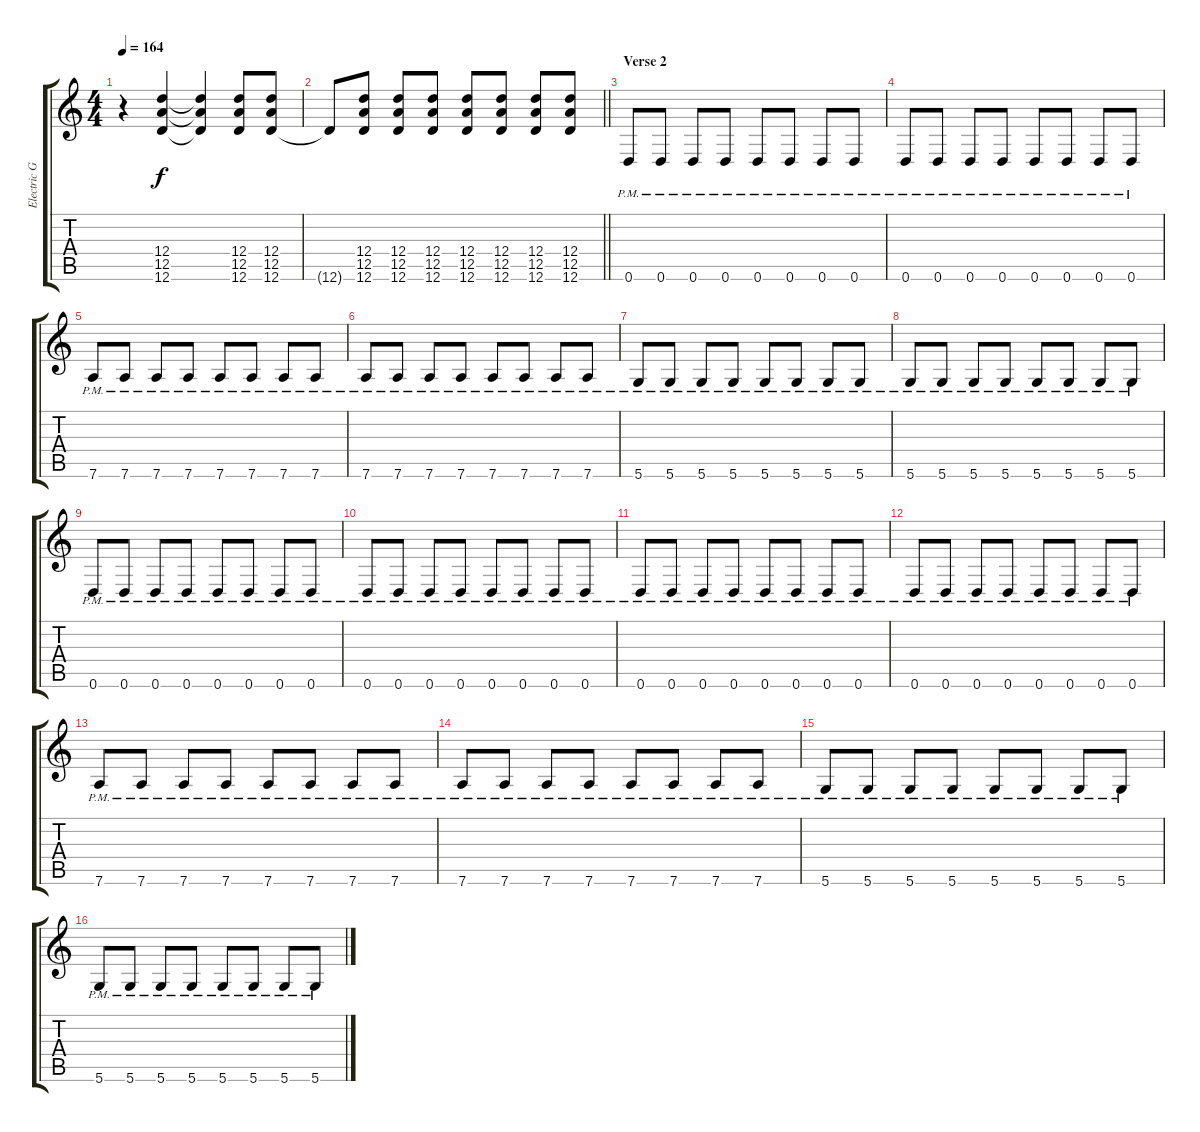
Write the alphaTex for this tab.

\track ("Electric Guitar" "Electric G") {instrument distortionguitar}
\staff {score tabs}
\tuning (E4 B3 G3 D3 A2 D2) {hide}
\ts (4 4)
\tempo 164
\clef g2
\ks c
r.4{dy f} (12.4 12.5 12.6).4 (12.4{t} 12.5{t} 12.6{t}).4 (12.4 12.5 12.6).8 (12.4 12.5 12.6).8 |
\barLineRight lightlight
12.6{t}.8 (12.4 12.5 12.6).8 (12.4 12.5 12.6).8 (12.4 12.5 12.6).8 (12.4 12.5 12.6).8 (12.4 12.5 12.6).8 (12.4 12.5 12.6).8 (12.4 12.5 12.6).8 |
\section ("" "Verse 2")
0.6{pm}.8 0.6{pm}.8 0.6{pm}.8 0.6{pm}.8 0.6{pm}.8 0.6{pm}.8 0.6{pm}.8 0.6{pm}.8 |
0.6{pm}.8 0.6{pm}.8 0.6{pm}.8 0.6{pm}.8 0.6{pm}.8 0.6{pm}.8 0.6{pm}.8 0.6{pm}.8 |
7.6{pm}.8 7.6{pm}.8 7.6{pm}.8 7.6{pm}.8 7.6{pm}.8 7.6{pm}.8 7.6{pm}.8 7.6{pm}.8 |
7.6{pm}.8 7.6{pm}.8 7.6{pm}.8 7.6{pm}.8 7.6{pm}.8 7.6{pm}.8 7.6{pm}.8 7.6{pm}.8 |
5.6{pm}.8 5.6{pm}.8 5.6{pm}.8 5.6{pm}.8 5.6{pm}.8 5.6{pm}.8 5.6{pm}.8 5.6{pm}.8 |
5.6{pm}.8 5.6{pm}.8 5.6{pm}.8 5.6{pm}.8 5.6{pm}.8 5.6{pm}.8 5.6{pm}.8 5.6{pm}.8 |
0.6{pm}.8 0.6{pm}.8 0.6{pm}.8 0.6{pm}.8 0.6{pm}.8 0.6{pm}.8 0.6{pm}.8 0.6{pm}.8 |
0.6{pm}.8 0.6{pm}.8 0.6{pm}.8 0.6{pm}.8 0.6{pm}.8 0.6{pm}.8 0.6{pm}.8 0.6{pm}.8 |
0.6{pm}.8 0.6{pm}.8 0.6{pm}.8 0.6{pm}.8 0.6{pm}.8 0.6{pm}.8 0.6{pm}.8 0.6{pm}.8 |
0.6{pm}.8 0.6{pm}.8 0.6{pm}.8 0.6{pm}.8 0.6{pm}.8 0.6{pm}.8 0.6{pm}.8 0.6{pm}.8 |
7.6{pm}.8 7.6{pm}.8 7.6{pm}.8 7.6{pm}.8 7.6{pm}.8 7.6{pm}.8 7.6{pm}.8 7.6{pm}.8 |
7.6{pm}.8 7.6{pm}.8 7.6{pm}.8 7.6{pm}.8 7.6{pm}.8 7.6{pm}.8 7.6{pm}.8 7.6{pm}.8 |
5.6{pm}.8 5.6{pm}.8 5.6{pm}.8 5.6{pm}.8 5.6{pm}.8 5.6{pm}.8 5.6{pm}.8 5.6{pm}.8 |
5.6{pm}.8 5.6{pm}.8 5.6{pm}.8 5.6{pm}.8 5.6{pm}.8 5.6{pm}.8 5.6{pm}.8 5.6{pm}.8
